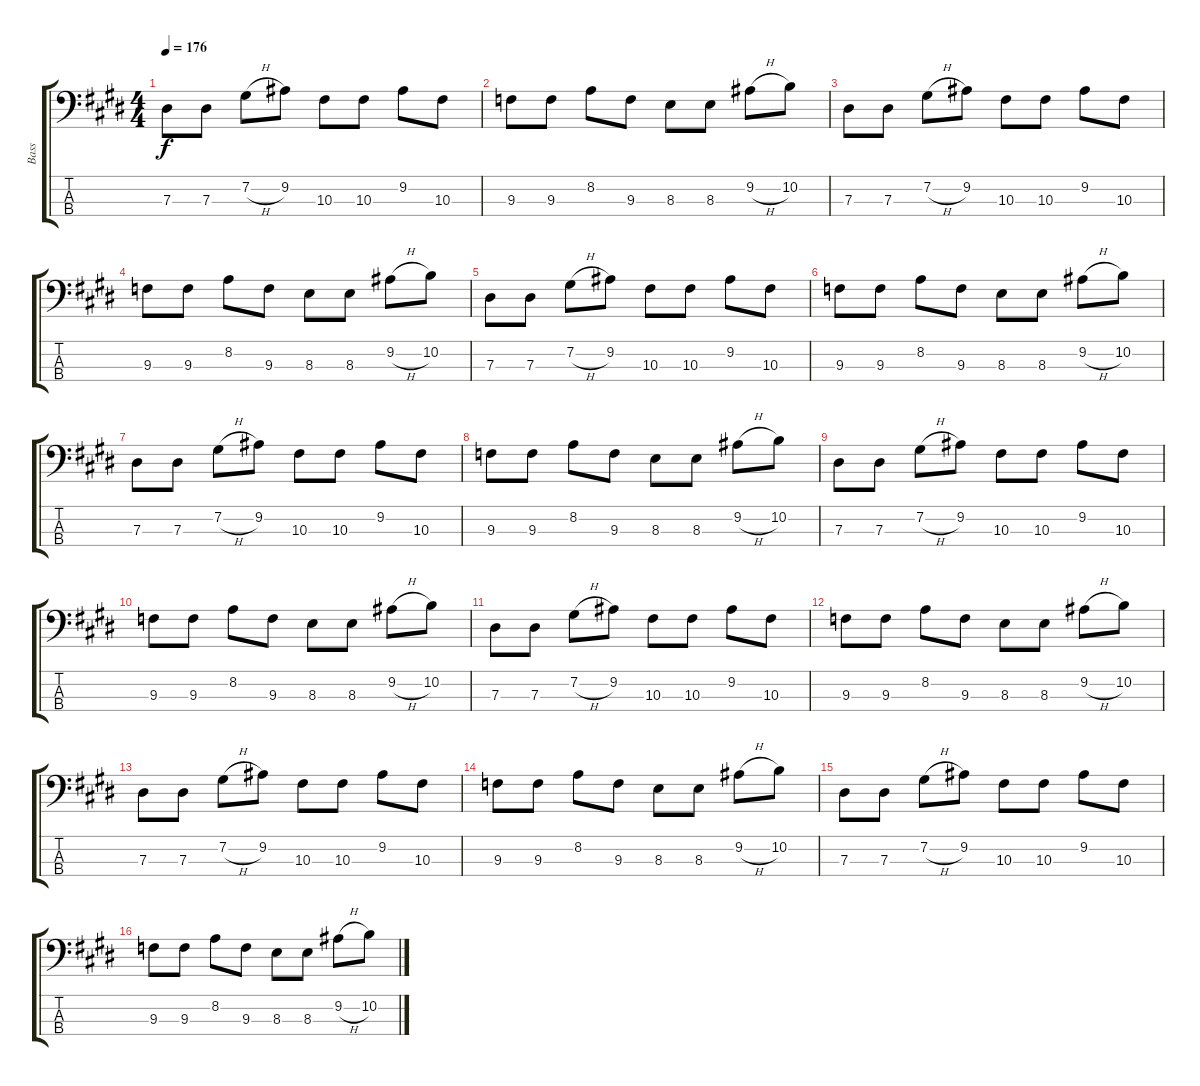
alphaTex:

\track ("Bass" "Bass") {instrument electricbasspick}
\staff {score tabs}
\tuning (Gb2 Db2 Ab1 Eb1) {hide}
\ts (4 4)
\tempo 176
\clef f4
\ks e
7.3.8{dy f} 7.3.8 7.2{h}.8 9.2.8 10.3.8 10.3.8 9.2.8 10.3.8 |
9.3.8 9.3.8 8.2.8 9.3.8 8.3.8 8.3.8 9.2{h}.8 10.2.8 |
7.3.8 7.3.8 7.2{h}.8 9.2.8 10.3.8 10.3.8 9.2.8 10.3.8 |
9.3.8 9.3.8 8.2.8 9.3.8 8.3.8 8.3.8 9.2{h}.8 10.2.8 |
7.3.8 7.3.8 7.2{h}.8 9.2.8 10.3.8 10.3.8 9.2.8 10.3.8 |
9.3.8 9.3.8 8.2.8 9.3.8 8.3.8 8.3.8 9.2{h}.8 10.2.8 |
7.3.8 7.3.8 7.2{h}.8 9.2.8 10.3.8 10.3.8 9.2.8 10.3.8 |
9.3.8 9.3.8 8.2.8 9.3.8 8.3.8 8.3.8 9.2{h}.8 10.2.8 |
7.3.8 7.3.8 7.2{h}.8 9.2.8 10.3.8 10.3.8 9.2.8 10.3.8 |
9.3.8 9.3.8 8.2.8 9.3.8 8.3.8 8.3.8 9.2{h}.8 10.2.8 |
7.3.8 7.3.8 7.2{h}.8 9.2.8 10.3.8 10.3.8 9.2.8 10.3.8 |
9.3.8 9.3.8 8.2.8 9.3.8 8.3.8 8.3.8 9.2{h}.8 10.2.8 |
7.3.8 7.3.8 7.2{h}.8 9.2.8 10.3.8 10.3.8 9.2.8 10.3.8 |
9.3.8 9.3.8 8.2.8 9.3.8 8.3.8 8.3.8 9.2{h}.8 10.2.8 |
7.3.8 7.3.8 7.2{h}.8 9.2.8 10.3.8 10.3.8 9.2.8 10.3.8 |
9.3.8 9.3.8 8.2.8 9.3.8 8.3.8 8.3.8 9.2{h}.8 10.2.8
